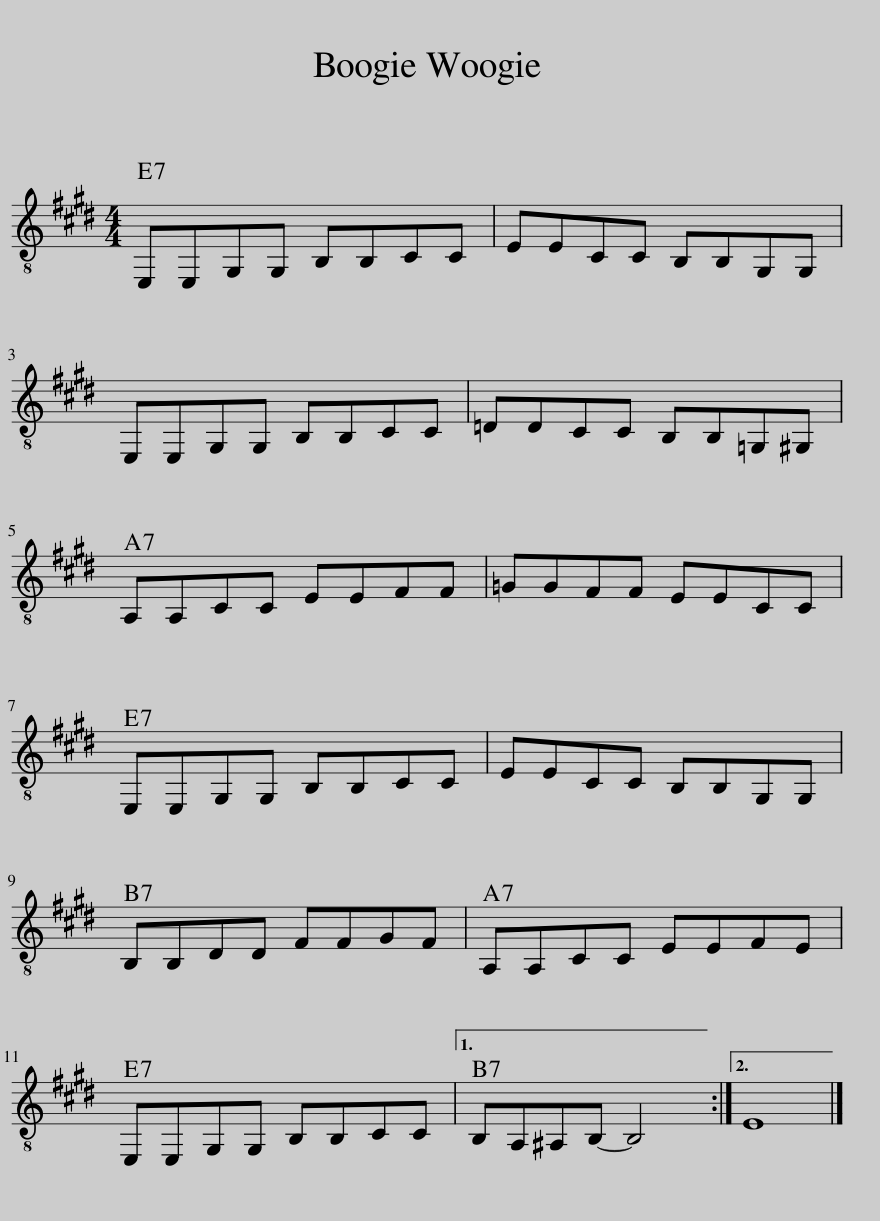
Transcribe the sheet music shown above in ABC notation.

X:1
L:1/8
M:4/4
I:linebreak $
K:E
V:1 treble-8
V:1
 E,E,G,G, B,B,CC | EECC B,B,G,G, |$ E,E,G,G, B,B,CC | =DDCC B,B,=G,^G, |$ A,A,CC EEFF | %5
 =GGFF EECC |$ E,E,G,G, B,B,CC | EECC B,B,G,G, |$ B,B,DD FFGF | A,A,CC EEFE |$ %10
 E,E,G,G, B,B,CC |1 B,A,^A,B,- B,4 :|2 E8 |] %13
